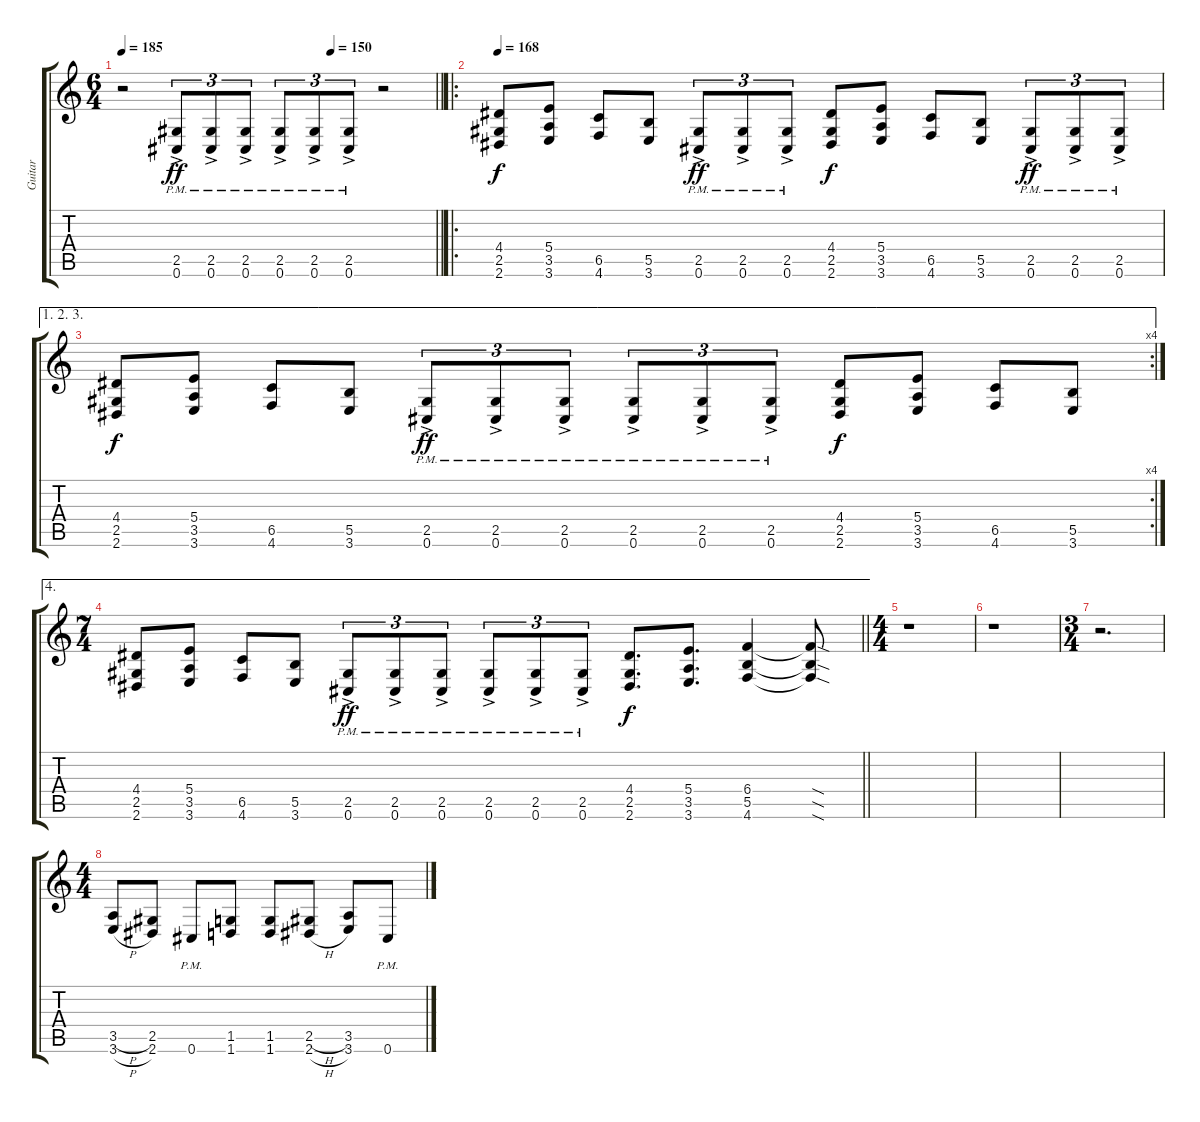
\track ("Guitar" "Guitar") {instrument distortionguitar}
\staff {score tabs}
\tuning (Db4 Ab3 E3 B2 Gb2 Db2) {hide}
\ts (6 4)
\tempo 185
\tempo (150 0.6666666666666666)
\clef g2
\barLineRight lightlight
\ks c
r.2{dy ff} (2.5{ac pm} 0.6{ac pm}).8{tu (3 2)} (2.5{ac pm} 0.6{ac pm}).8{tu (3 2)} (2.5{ac pm} 0.6{ac pm}).8{tu (3 2)} (2.5{ac pm} 0.6{ac pm}).8{tu (3 2)} (2.5{ac pm} 0.6{ac pm}).8{tu (3 2)} (2.5{ac pm} 0.6{ac pm}).8{tu (3 2)} r.2 |
\ro
\section ("" "")
\tempo 168
(4.4 2.5 2.6).8{dy f} (5.4 3.5 3.6).8 (6.5 4.6).8 (5.5 3.6).8 (2.5{ac pm} 0.6{ac pm}).8{tu (3 2) dy ff} (2.5{ac pm} 0.6{ac pm}).8{tu (3 2)} (2.5{ac pm} 0.6{ac pm}).8{tu (3 2)} (4.4 2.5 2.6).8{dy f} (5.4 3.5 3.6).8 (6.5 4.6).8 (5.5 3.6).8 (2.5{ac pm} 0.6{ac pm}).8{tu (3 2) dy ff} (2.5{ac pm} 0.6{ac pm}).8{tu (3 2)} (2.5{ac pm} 0.6{ac pm}).8{tu (3 2)} |
\ae (1 2 3)
\rc 4
(4.4 2.5 2.6).8{dy f} (5.4 3.5 3.6).8 (6.5 4.6).8 (5.5 3.6).8 (2.5{ac pm} 0.6{ac pm}).8{tu (3 2) dy ff} (2.5{ac pm} 0.6{ac pm}).8{tu (3 2)} (2.5{ac pm} 0.6{ac pm}).8{tu (3 2)} (2.5{ac pm} 0.6{ac pm}).8{tu (3 2)} (2.5{ac pm} 0.6{ac pm}).8{tu (3 2)} (2.5{ac pm} 0.6{ac pm}).8{tu (3 2)} (4.4 2.5 2.6).8{dy f} (5.4 3.5 3.6).8 (6.5 4.6).8 (5.5 3.6).8 |
\ae 4
\ts (7 4)
\barLineRight lightlight
(4.4 2.5 2.6).8 (5.4 3.5 3.6).8 (6.5 4.6).8 (5.5 3.6).8 (2.5{ac pm} 0.6{ac pm}).8{tu (3 2) dy ff} (2.5{ac pm} 0.6{ac pm}).8{tu (3 2)} (2.5{ac pm} 0.6{ac pm}).8{tu (3 2)} (2.5{ac pm} 0.6{ac pm}).8{tu (3 2)} (2.5{ac pm} 0.6{ac pm}).8{tu (3 2)} (2.5{ac pm} 0.6{ac pm}).8{tu (3 2)} (4.4 2.5 2.6).8{d dy f} (5.4 3.5 3.6).8{d} (6.4 5.5 4.6).4 (6.4{sod t} 5.5{sod t} 4.6{sod t}).8 |
\ts (4 4)
\section ("" "")
r.1 |
r.1 |
\ts (3 4)
r.2{d} |
\ts (4 4)
(3.5{h} 3.6{h}).8 (2.5 2.6).8 0.6{pm}.8 (1.5 1.6).8 (1.5 1.6).8 (2.5{h} 2.6{h}).8 (3.5 3.6).8 0.6{pm}.8
